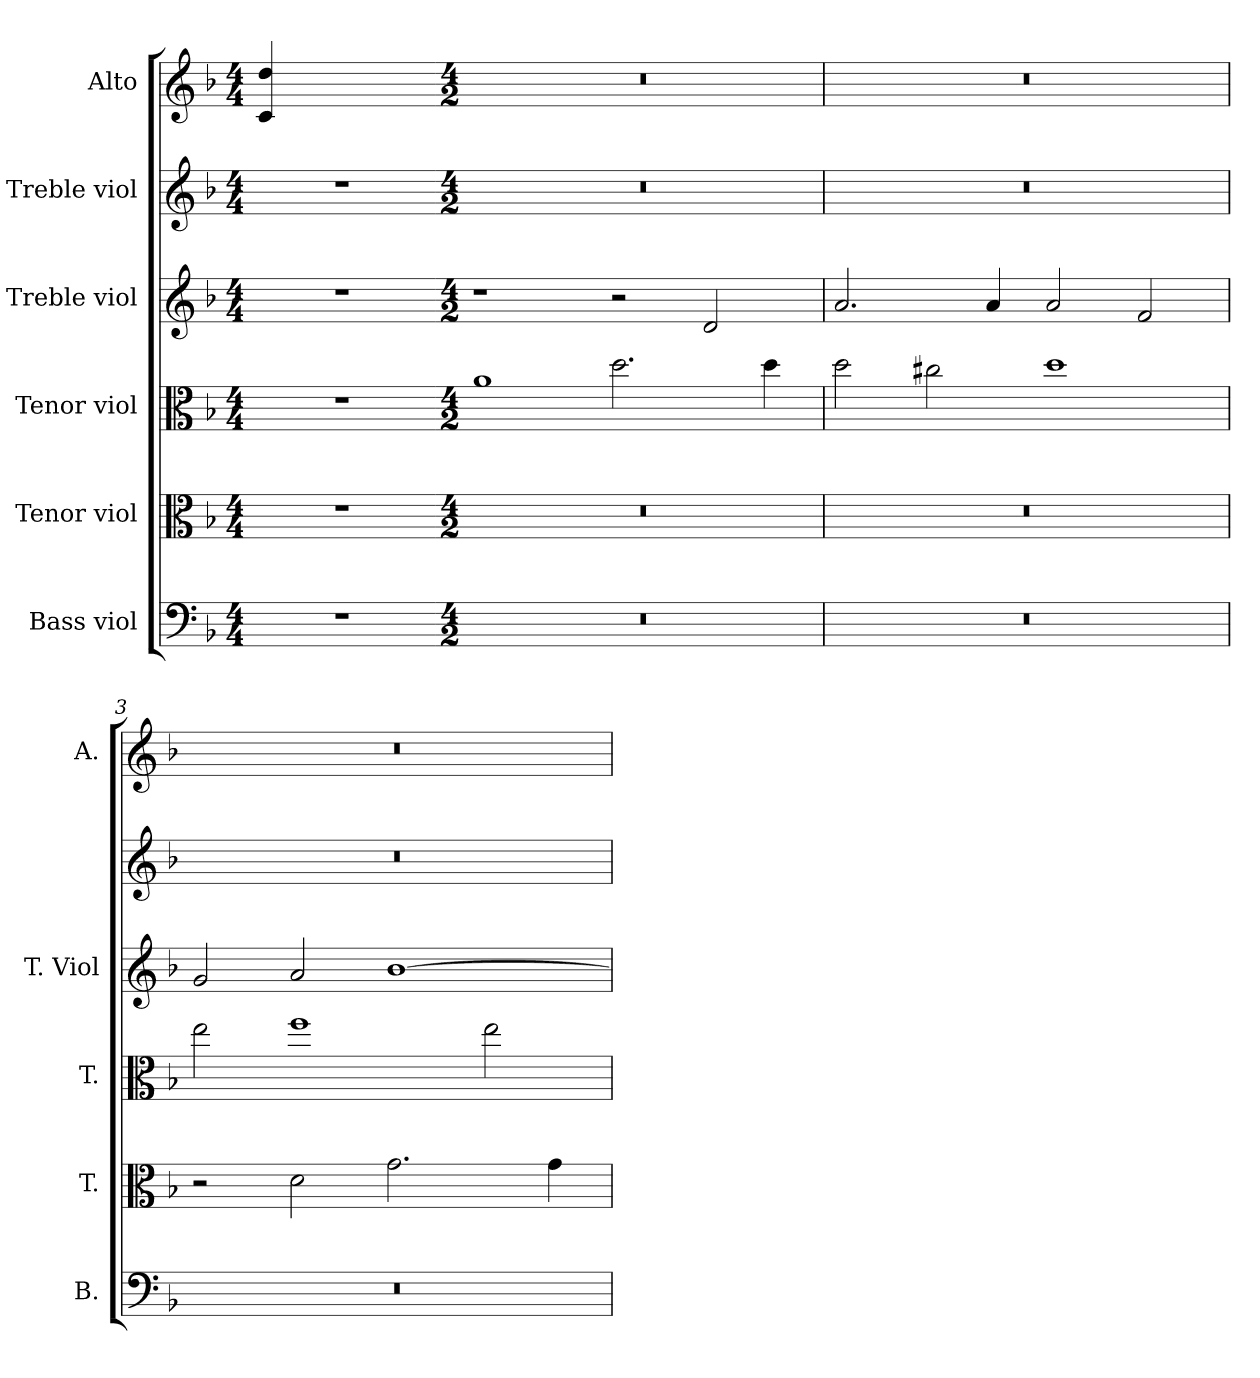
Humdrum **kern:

**kern	**kern	**kern	**kern	**kern	**kern
*part6	*part5	*part4	*part3	*part2	*part1
*staff6	*staff5	*staff4	*staff3	*staff2	*staff1
*I"Bass viol	*I"Tenor viol	*I"Tenor viol	*I"Treble viol	*I"Treble viol	*I"Alto
*I'B.	*I'T.	*I'T.	*I'T. Viol	*	*I'A.
!!LO:PB:g=z
*clefF4	*clefC3	*clefC3	*clefG2	*clefG2	*clefG2
*	*ITrd7c12	*ITrd7c12	*	*	*
*k[b-]	*k[b-]	*k[b-]	*k[b-]	*k[b-]	*k[b-]
*F:	*F:	*F:	*F:	*F:	*F:
*M4/4	*M4/4	*M4/4	*M4/4	*M4/4	*M4/4
=	=	=	=	=	=
!LO:N:vis=1	!LO:N:vis=1	!LO:N:vis=1	!LO:N:vis=1	!LO:N:vis=1	!
1r	1r	1r	1r	1r	4ci/ 4ddi
.	.	.	.	.	2.ryy
=1-	=1-	=1-	=1-	=1-	=1-
*M4/2	*M4/2	*M4/2	*M4/2	*M4/2	*M4/2
!LO:N:vis=1	!LO:N:vis=1	!	!	!LO:N:vis=1	!LO:N:vis=1
0r	0r	1Ai	1r	0r	0r
.	.	2.di\	2r	.	.
.	.	.	2di/	.	.
.	.	4di\	.	.	.
=2	=2	=2	=2	=2	=2
!LO:N:vis=1	!LO:N:vis=1	!	!	!LO:N:vis=1	!LO:N:vis=1
0r	0r	2di\	2.ai/	0r	0r
.	.	2c#Xi\	.	.	.
.	.	.	4ai/	.	.
.	.	1di	2ai/	.	.
.	.	.	2fi/	.	.
=3	=3	=3	=3	=3	=3
!LO:N:vis=1	!	!	!	!LO:N:vis=1	!LO:N:vis=1
0r	2r	2ei\	2gi/	0r	0r
.	2Di\	1fi	2ai/	.	.
.	2.Gi\	.	[1b-i	.	.
.	.	2ei\	.	.	.
.	4Gi\	.	.	.	.
=	=	=	=	=	=
*-	*-	*-	*-	*-	*-
